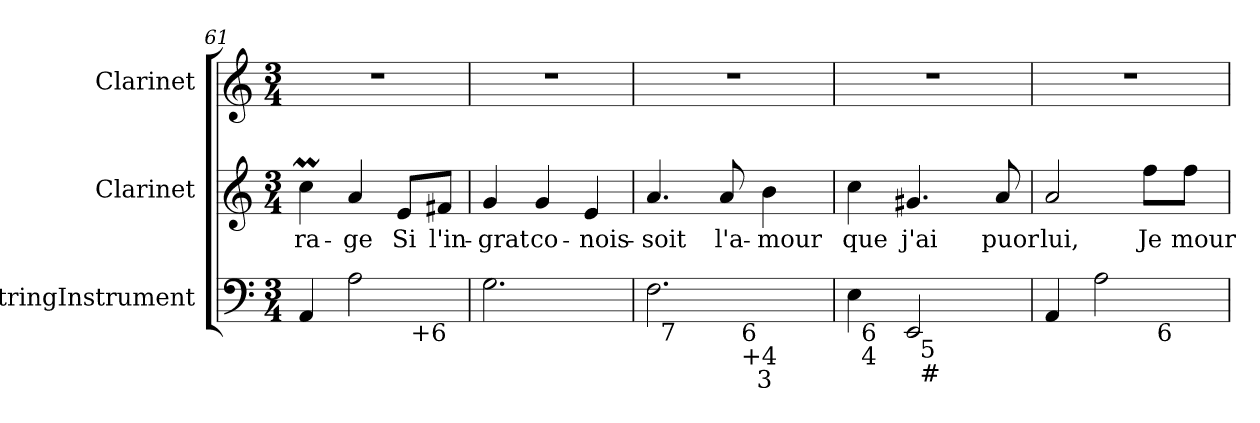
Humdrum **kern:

**kern	**kern	**text	**kern
*part3	*part2	*part2	*part1
*staff3	*staff2	*staff2	*staff1
*I"StringInstrument	*I"Clarinet	*	*I"Clarinet
*I'Str	*I'Cl	*	*I'Cl
*clefF4	*clefG2	*	*clefG2
*	*ITrd1c2	*	*ITrd1c2
*k[]	*k[b-e-]	*	*k[b-e-]
*C:	*B-:	*	*B-:
*M3/4	*M3/4	*	*M3/4
=61	=61	=61	=61
*^	*	*	*
4AA/	2ryy	4b-M\	ra-	2.r
2A\	.	4g/	-ge	.
.	32ryy	8d/L	Si	.
!	!LO:TX:b:t=+6	!	!	!
.	8..ryy	.	.	.
.	.	8en/J	l'in-	.
=62	=62	=62	=62	=62
!LO:TX:b:t=6	!	!	!	!
*v	*v	*	*	*
2.G\	4f/	-grat	2.r
.	4f/	co-	.
.	4d/	-nois-	.
!!LO:LB:g=z
=63	=63	=63	=63
*^	*	*	*
*	*^	*	*	*
2.F\	32ryy	4..ryy	4.g/	-soit	2.r
!	!LO:TX:b:t=7	!	!	!	!
.	2ryy	.	.	.	.
.	.	.	8g/	l'a-	.
!	!	!LO:TX:b:t=6\n+4\n  3	!	!	!
.	.	4ryy	.	.	.
.	.	.	4a\	-mour	.
.	8..ryy	.	.	.	.
.	.	16ryy	.	.	.
=64	=64	=64	=64	=64	=64
4E\	32ryy	4ryy	4b-\	que	2.r
!	!LO:TX:b:t=6\n4	!	!	!	!
.	2ryy	.	.	.	.
2EE/	.	32ryy	4.f#X/	j'ai	.
!	!	!LO:TX:b:t=5	!	!	!
!	!	!LO:TX:b:t=#	!	!	!
.	.	4...ryy	.	.	.
.	8..ryy	.	.	.	.
.	.	.	8g/	puor	.
*	*v	*v	*	*	*
=65	=65	=65	=65	=65
4AA/	2ryy	2g/	lui,	2.r
2A\	.	.	.	.
.	32ryy	8ee-\L	Je	.
!	!LO:TX:b:t=6	!	!	!
.	8..ryy	.	.	.
.	.	8ee-\J	mour-	.
*v	*v	*	*	*
=	=	=	=
*-	*-	*-	*-
